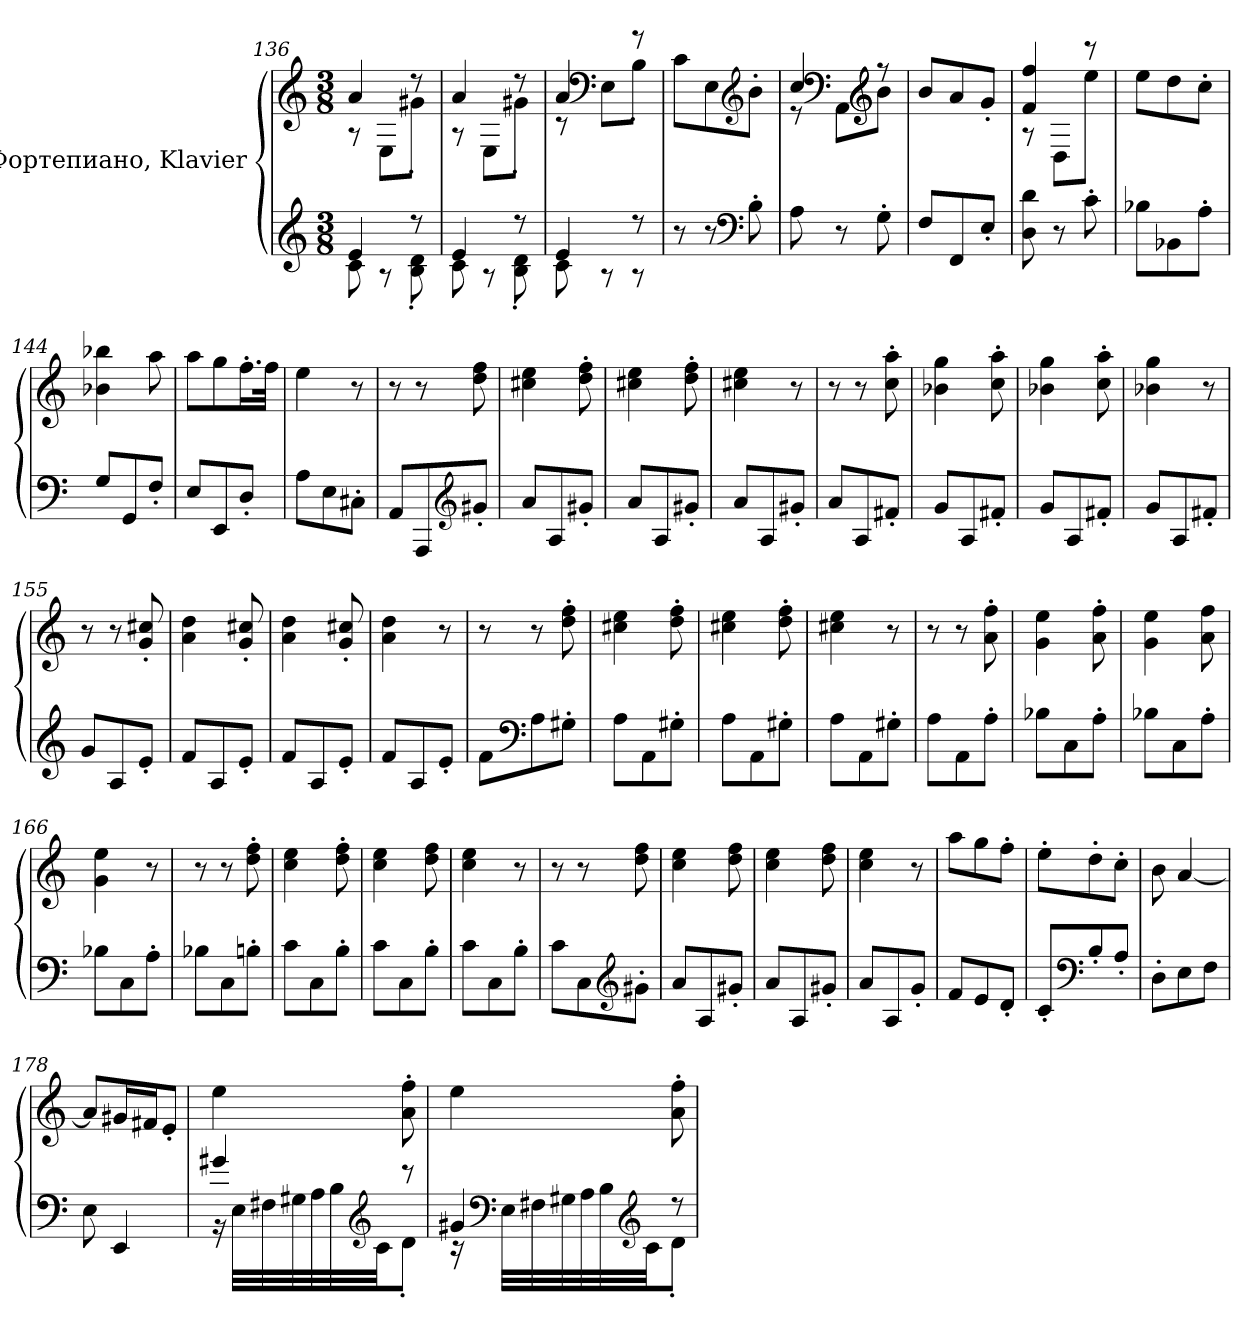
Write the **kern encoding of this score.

**kern	**kern
*part1	*part1
*staff2	*staff1
*I"Фортепиано, Klavier	*
*clefG2	*clefG2
*k[]	*k[]
*M3/8	*M3/8
=136	=136
*^	*^
4e/	8c\	4a/	8r
.	8r	.	8E\L
8r	8B\' 8d\'	8r	8g#X'\J
=137	=137	=137	=137
4e/	8c\	4a/	8r
.	8r	.	8E\L
8r	8B\' 8d\'	8r	8g#X'\J
=138	=138	=138	=138
4e/	8c\	4a/	8r
*	*	*clefF4	*
.	8r	.	8E\L
8r	8r	8r	8B'\J
*v	*v	*	*
*	*v	*v
=139	=139
8r	8c\L
8r	8E\
*clefF4	*clefG2
8B'\	8b'\J
!!LO:PB:g=z
=140	=140
*	*^
8A\	4cc/	8r
*	*clefF4	*
8r	.	8AA\L
*	*clefG2	*
8G'\	8r	8b\J
*	*v	*v
=141	=141
8F/L	8b/L
8FF/	8a/
8E'/J	8g'/J
=142	=142
*	*^
8D\ 8d\	4f/ 4ff/	8r
8r	.	8D\L
8c'\	8r	8ee\J
*	*v	*v
=143	=143
8B-X\L	8ee\L
8BB-X\	8dd\
8A'\J	8cc'\J
=144	=144
8G/L	4b-X\ 4bb-X\
8GG/	.
8F'/J	8aa\
=145	=145
8E/L	8aa\L
8EE/	8gg\
8D'/J	16.ff'\L
.	32ff\JJk
=146	=146
8A\L	4ee\
8E\	.
8C#X'\J	8r
=147	=147
8AA/L	8r
8AAA/	8r
*clefG2	*
8g#X'/J	8dd\ 8ff\
!!LO:LB:g=z
=148	=148
8a/L	4cc#X\ 4ee\
8A/	.
8g#X'/J	8dd\' 8ff\'
=149	=149
8a/L	4cc#X\ 4ee\
8A/	.
8g#X'/J	8dd\' 8ff\'
=150	=150
8a/L	4cc#X\ 4ee\
8A/	.
8g#X'/J	8r
=151	=151
8a/L	8r
8A/	8r
8f#X'/J	8cc\' 8aa\'
=152	=152
8g/L	4b-X\ 4gg\
8A/	.
8f#X'/J	8cc\' 8aa\'
=153	=153
8g/L	4b-X\ 4gg\
8A/	.
8f#X'/J	8cc\' 8aa\'
=154	=154
8g/L	4b-X\ 4gg\
8A/	.
8f#X'/J	8r
=155	=155
8g/L	8r
8A/	8r
8e'/J	8g/' 8cc#X/'
=156	=156
8f/L	4a\ 4dd\
8A/	.
8e'/J	8g/' 8cc#X/'
!!LO:LB:g=z
=157	=157
8f/L	4a\ 4dd\
8A/	.
8e'/J	8g/' 8cc#X/'
=158	=158
8f/L	4a\ 4dd\
8A/	.
8e'/J	8r
=159	=159
8f\L	8r
*clefF4	*
8A\	8r
8G#X'\J	8dd\' 8ff\'
=160	=160
8A\L	4cc#X\ 4ee\
8AA\	.
8G#X'\J	8dd\' 8ff\'
=161	=161
8A\L	4cc#X\ 4ee\
8AA\	.
8G#X'\J	8dd\' 8ff\'
=162	=162
8A\L	4cc#X\ 4ee\
8AA\	.
8G#X'\J	8r
=163	=163
8A\L	8r
8AA\	8r
8A'\J	8a\' 8ff\'
=164	=164
8B-X\L	4g\ 4ee\
8C\	.
8A'\J	8a\' 8ff\'
=165	=165
8B-X\L	4g\ 4ee\
8C\	.
8A'\J	8a\ 8ff\
!!LO:LB:g=z
=166	=166
8B-X\L	4g\ 4ee\
8C\	.
8A'\J	8r
=167	=167
8B-X\L	8r
8C\	8r
8Bn'\J	8dd\' 8ff\'
=168	=168
8c\L	4cc\ 4ee\
8C\	.
8B'\J	8dd\' 8ff\'
=169	=169
8c\L	4cc\ 4ee\
8C\	.
8B'\J	8dd\ 8ff\
=170	=170
8c\L	4cc\ 4ee\
8C\	.
8B'\J	8r
=171	=171
8c\L	8r
8C\	8r
*clefG2	*
8g#X'\J	8dd\ 8ff\
=172	=172
8a/L	4cc\ 4ee\
8A/	.
8g#X'/J	8dd\ 8ff\
=173	=173
8a/L	4cc\ 4ee\
8A/	.
8g#X'/J	8dd\ 8ff\
=174	=174
8a/L	4cc\ 4ee\
8A/	.
8g'/J	8r
!!LO:LB:g=z
=175	=175
8f/L	8aa\L
8e/	8gg\
8d'/J	8ff'\J
=176	=176
8c'/L	8ee'\L
*clefF4	*
8B'/	8dd'\
8A'/J	8cc'\J
=177	=177
8D'\L	8b\
8E\	[4a/
8F\J	.
=178	=178
8E\	8a/L]
4EE/	16g#X/L
.	16f#X/J
.	8e'/J
=179	=179
*^	*
4g#X/	16r	4ee\
.	32E\LLL	.
.	32F#X\	.
.	32G#X\	.
.	32A\	.
.	32B\	.
*clefG2	*	*
.	32c\JJ	.
8r	8d'\J	8a\' 8ff\'
!!LO:LB:g=z
=180	=180	=180
4g#X/	16r	4ee\
*clefF4	*	*
.	32E\LLL	.
.	32F#X\	.
.	32G#X\	.
.	32A\	.
.	32B\	.
*clefG2	*	*
.	32c\JJ	.
8r	8d'\J	8a\' 8ff\'
*v	*v	*
=	=
*-	*-
